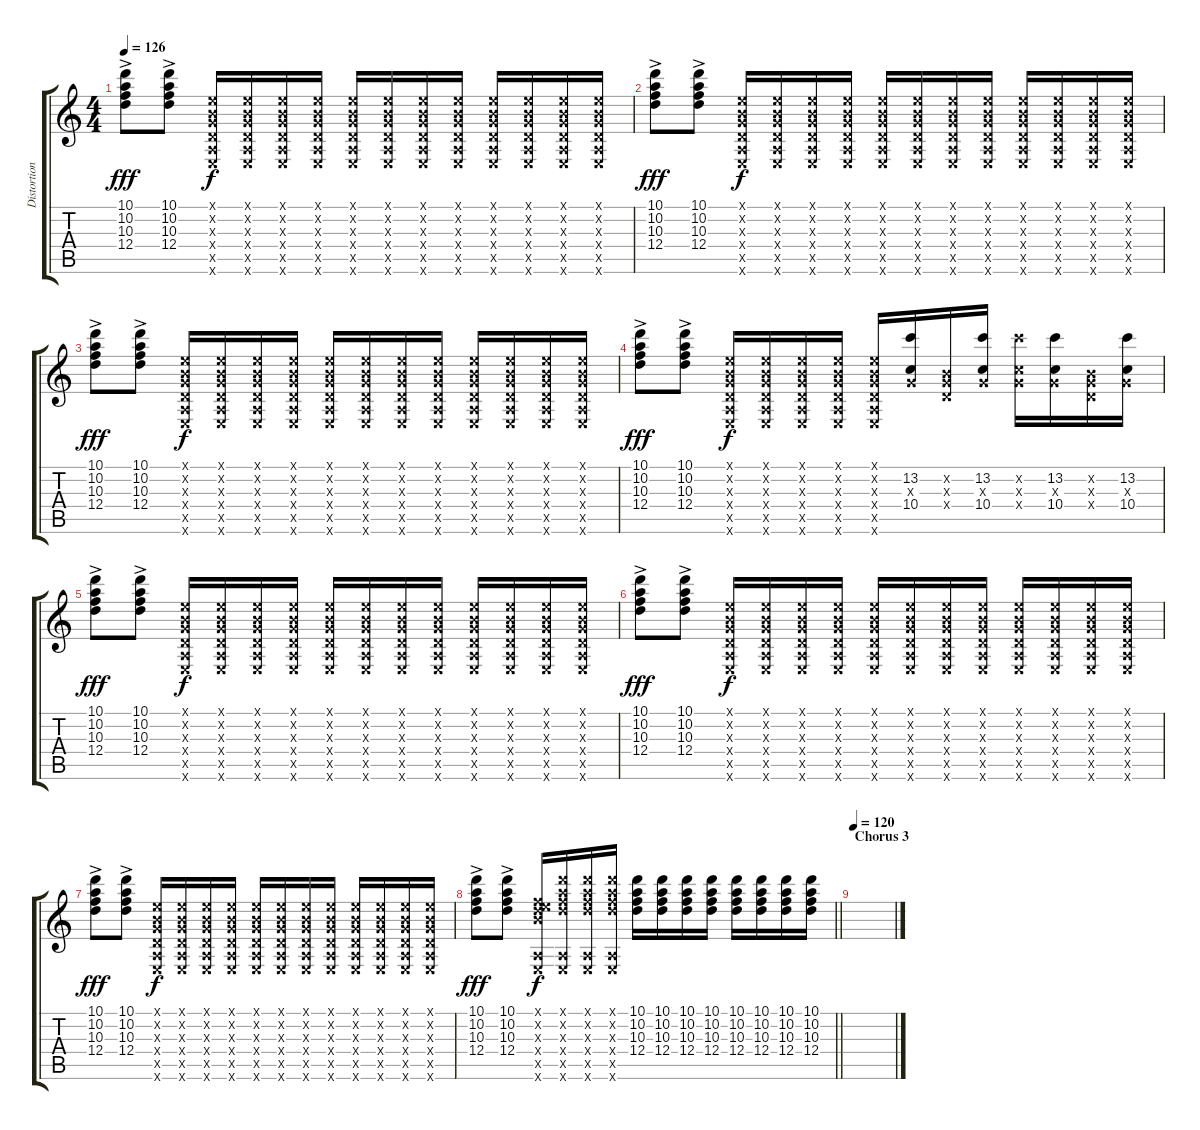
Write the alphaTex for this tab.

\track ("Distortion Guitar" "Distortion") {instrument distortionguitar}
\staff {score tabs}
\tuning (E4 B3 G3 D3 A2 E2) {hide}
\ts (4 4)
\tempo 126
\clef g2
\ks c
(10.1 10.2 10.3 12.4{ac}).8{dy fff} (10.1 10.2 10.3 12.4{ac}).8 (0.1{x} 0.2{x} 0.3{x} 0.4{x} 0.5{x} 0.6{x}).16{dy f} (0.1{x} 0.2{x} 0.3{x} 0.4{x} 0.5{x} 0.6{x}).16 (0.1{x} 0.2{x} 0.3{x} 0.4{x} 0.5{x} 0.6{x}).16 (0.1{x} 0.2{x} 0.3{x} 0.4{x} 0.5{x} 0.6{x}).16 (0.1{x} 0.2{x} 0.3{x} 0.4{x} 0.5{x} 0.6{x}).16 (0.1{x} 0.2{x} 0.3{x} 0.4{x} 0.5{x} 0.6{x}).16 (0.1{x} 0.2{x} 0.3{x} 0.4{x} 0.5{x} 0.6{x}).16 (0.1{x} 0.2{x} 0.3{x} 0.4{x} 0.5{x} 0.6{x}).16 (0.1{x} 0.2{x} 0.3{x} 0.4{x} 0.5{x} 0.6{x}).16 (0.1{x} 0.2{x} 0.3{x} 0.4{x} 0.5{x} 0.6{x}).16 (0.1{x} 0.2{x} 0.3{x} 0.4{x} 0.5{x} 0.6{x}).16 (0.1{x} 0.2{x} 0.3{x} 0.4{x} 0.5{x} 0.6{x}).16 |
(10.1 10.2 10.3 12.4{ac}).8{dy fff} (10.1 10.2 10.3 12.4{ac}).8 (0.1{x} 0.2{x} 0.3{x} 0.4{x} 0.5{x} 0.6{x}).16{dy f} (0.1{x} 0.2{x} 0.3{x} 0.4{x} 0.5{x} 0.6{x}).16 (0.1{x} 0.2{x} 0.3{x} 0.4{x} 0.5{x} 0.6{x}).16 (0.1{x} 0.2{x} 0.3{x} 0.4{x} 0.5{x} 0.6{x}).16 (0.1{x} 0.2{x} 0.3{x} 0.4{x} 0.5{x} 0.6{x}).16 (0.1{x} 0.2{x} 0.3{x} 0.4{x} 0.5{x} 0.6{x}).16 (0.1{x} 0.2{x} 0.3{x} 0.4{x} 0.5{x} 0.6{x}).16 (0.1{x} 0.2{x} 0.3{x} 0.4{x} 0.5{x} 0.6{x}).16 (0.1{x} 0.2{x} 0.3{x} 0.4{x} 0.5{x} 0.6{x}).16 (0.1{x} 0.2{x} 0.3{x} 0.4{x} 0.5{x} 0.6{x}).16 (0.1{x} 0.2{x} 0.3{x} 0.4{x} 0.5{x} 0.6{x}).16 (0.1{x} 0.2{x} 0.3{x} 0.4{x} 0.5{x} 0.6{x}).16 |
(10.1 10.2 10.3 12.4{ac}).8{dy fff} (10.1 10.2 10.3 12.4{ac}).8 (0.1{x} 0.2{x} 0.3{x} 0.4{x} 0.5{x} 0.6{x}).16{dy f} (0.1{x} 0.2{x} 0.3{x} 0.4{x} 0.5{x} 0.6{x}).16 (0.1{x} 0.2{x} 0.3{x} 0.4{x} 0.5{x} 0.6{x}).16 (0.1{x} 0.2{x} 0.3{x} 0.4{x} 0.5{x} 0.6{x}).16 (0.1{x} 0.2{x} 0.3{x} 0.4{x} 0.5{x} 0.6{x}).16 (0.1{x} 0.2{x} 0.3{x} 0.4{x} 0.5{x} 0.6{x}).16 (0.1{x} 0.2{x} 0.3{x} 0.4{x} 0.5{x} 0.6{x}).16 (0.1{x} 0.2{x} 0.3{x} 0.4{x} 0.5{x} 0.6{x}).16 (0.1{x} 0.2{x} 0.3{x} 0.4{x} 0.5{x} 0.6{x}).16 (0.1{x} 0.2{x} 0.3{x} 0.4{x} 0.5{x} 0.6{x}).16 (0.1{x} 0.2{x} 0.3{x} 0.4{x} 0.5{x} 0.6{x}).16 (0.1{x} 0.2{x} 0.3{x} 0.4{x} 0.5{x} 0.6{x}).16 |
(10.1{ac} 10.2{ac} 10.3 12.4).8{dy fff} (10.1 10.2{ac} 10.3 12.4{ac}).8 (0.1{x} 0.2{x} 0.3{x} 0.4{x} 0.5{x} 0.6{x}).16{dy f} (0.1{x} 0.2{x} 0.3{x} 0.4{x} 0.5{x} 0.6{x}).16 (0.1{x} 0.2{x} 0.3{x} 0.4{x} 0.5{x} 0.6{x}).16 (0.1{x} 0.2{x} 0.3{x} 0.4{x} 0.5{x} 0.6{x}).16 (0.1{x} 0.2{x} 0.3{x} 0.4{x} 0.5{x} 0.6{x}).16 (13.2 0.3{x} 10.4).16 (0.2{x} 0.3{x} 0.4{x}).16 (13.2 0.3{x} 10.4).16 (13.2{x} 0.3{x} 10.4{x}).16 (13.2 0.3{x} 10.4).16 (0.2{x} 0.3{x} 0.4{x}).16 (13.2 0.3{x} 10.4).16 |
(10.1 10.2 10.3{ac} 12.4).8{dy fff} (10.1 10.2 10.3{ac} 12.4).8 (0.1{x} 0.2{x} 0.3{x} 0.4{x} 0.5{x} 0.6{x}).16{dy f} (0.1{x} 0.2{x} 0.3{x} 0.4{x} 0.5{x} 0.6{x}).16 (0.1{x} 0.2{x} 0.3{x} 0.4{x} 0.5{x} 0.6{x}).16 (0.1{x} 0.2{x} 0.3{x} 0.4{x} 0.5{x} 0.6{x}).16 (0.1{x} 0.2{x} 0.3{x} 0.4{x} 0.5{x} 0.6{x}).16 (0.1{x} 0.2{x} 0.3{x} 0.4{x} 0.5{x} 0.6{x}).16 (0.1{x} 0.2{x} 0.3{x} 0.4{x} 0.5{x} 0.6{x}).16 (0.1{x} 0.2{x} 0.3{x} 0.4{x} 0.5{x} 0.6{x}).16 (0.1{x} 0.2{x} 0.3{x} 0.4{x} 0.5{x} 0.6{x}).16 (0.1{x} 0.2{x} 0.3{x} 0.4{x} 0.5{x} 0.6{x}).16 (0.1{x} 0.2{x} 0.3{x} 0.4{x} 0.5{x} 0.6{x}).16 (0.1{x} 0.2{x} 0.3{x} 0.4{x} 0.5{x} 0.6{x}).16 |
(10.1 10.2 10.3{ac} 12.4).8{dy fff} (10.1 10.2 10.3{ac} 12.4).8 (0.1{x} 0.2{x} 0.3{x} 0.4{x} 0.5{x} 0.6{x}).16{dy f} (0.1{x} 0.2{x} 0.3{x} 0.4{x} 0.5{x} 0.6{x}).16 (0.1{x} 0.2{x} 0.3{x} 0.4{x} 0.5{x} 0.6{x}).16 (0.1{x} 0.2{x} 0.3{x} 0.4{x} 0.5{x} 0.6{x}).16 (0.1{x} 0.2{x} 0.3{x} 0.4{x} 0.5{x} 0.6{x}).16 (0.1{x} 0.2{x} 0.3{x} 0.4{x} 0.5{x} 0.6{x}).16 (0.1{x} 0.2{x} 0.3{x} 0.4{x} 0.5{x} 0.6{x}).16 (0.1{x} 0.2{x} 0.3{x} 0.4{x} 0.5{x} 0.6{x}).16 (0.1{x} 0.2{x} 0.3{x} 0.4{x} 0.5{x} 0.6{x}).16 (0.1{x} 0.2{x} 0.3{x} 0.4{x} 0.5{x} 0.6{x}).16 (0.1{x} 0.2{x} 0.3{x} 0.4{x} 0.5{x} 0.6{x}).16 (0.1{x} 0.2{x} 0.3{x} 0.4{x} 0.5{x} 0.6{x}).16 |
(10.1 10.2 10.3{ac} 12.4).8{dy fff} (10.1 10.2 10.3{ac} 12.4).8 (0.1{x} 0.2{x} 0.3{x} 0.4{x} 0.5{x} 0.6{x}).16{dy f} (0.1{x} 0.2{x} 0.3{x} 0.4{x} 0.5{x} 0.6{x}).16 (0.1{x} 0.2{x} 0.3{x} 0.4{x} 0.5{x} 0.6{x}).16 (0.1{x} 0.2{x} 0.3{x} 0.4{x} 0.5{x} 0.6{x}).16 (0.1{x} 0.2{x} 0.3{x} 0.4{x} 0.5{x} 0.6{x}).16 (0.1{x} 0.2{x} 0.3{x} 0.4{x} 0.5{x} 0.6{x}).16 (0.1{x} 0.2{x} 0.3{x} 0.4{x} 0.5{x} 0.6{x}).16 (0.1{x} 0.2{x} 0.3{x} 0.4{x} 0.5{x} 0.6{x}).16 (0.1{x} 0.2{x} 0.3{x} 0.4{x} 0.5{x} 0.6{x}).16 (0.1{x} 0.2{x} 0.3{x} 0.4{x} 0.5{x} 0.6{x}).16 (0.1{x} 0.2{x} 0.3{x} 0.4{x} 0.5{x} 0.6{x}).16 (0.1{x} 0.2{x} 0.3{x} 0.4{x} 0.5{x} 0.6{x}).16 |
\barLineRight lightlight
(10.1 10.2 10.3 12.4{ac}).8{dy fff} (10.1 10.2 10.3 12.4{ac}).8 (0.1{x} 0.2{x} 10.3{x} 12.4{x} 0.5{x} 0.6{x}).16{dy f} (10.1{x} 10.2{x} 10.3{x} 12.4{x} 0.5{x} 0.6{x}).16 (10.1{x} 10.2{x} 10.3{x} 12.4{x} 0.5{x} 0.6{x}).16 (10.1{x} 10.2{x} 10.3{x} 12.4{x} 0.5{x} 0.6{x}).16 (10.1 10.2 10.3 12.4).16 (10.1 10.2 10.3 12.4).16 (10.1 10.2 10.3 12.4).16 (10.1 10.2 10.3 12.4).16 (10.1 10.2 10.3 12.4).16 (10.1 10.2 10.3 12.4).16 (10.1 10.2 10.3 12.4).16 (10.1 10.2 10.3 12.4).16 |
\section ("" "Chorus 3")
\tempo 120
